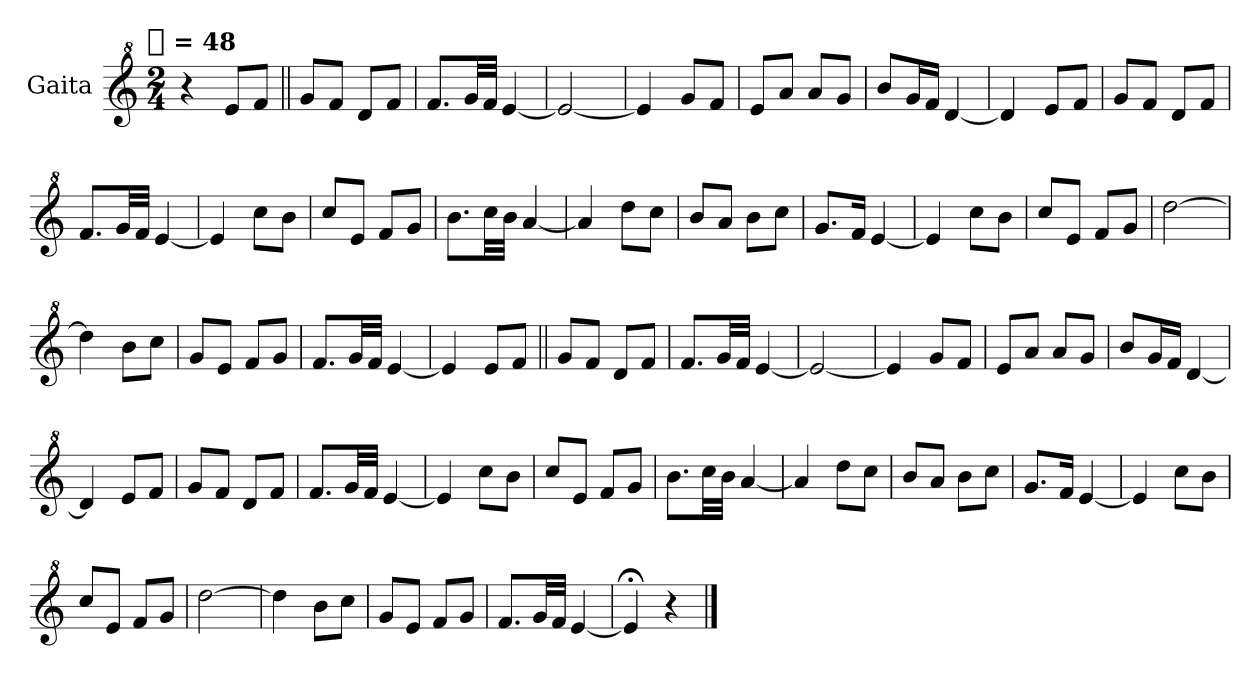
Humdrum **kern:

**kern
*part1
*staff1
*I"Gaita
*clefG^2
*k[]
!!LO:TX:omd:t=[quarter] = 48
*M2/4
*MM48
=1
4r
8eeL
8ffJ
=||
8ggL
8ffJ
8ddL
8ffJ
=
8.ffL
32ggLL
32ffJJJ
[4ee
=
2ee_
=
4ee]
8ggL
8ffJ
=
8eeL
8aaJ
8aaL
8ggJ
=
8bbL
16ggL
16ffJJ
[4dd
=
4dd]
8eeL
8ffJ
=
8ggL
8ffJ
8ddL
8ffJ
=
8.ffL
32ggLL
32ffJJJ
[4ee
=
4ee]
8cccL
8bbJ
=
8cccL
8eeJ
8ffL
8ggJ
=
8.bbL
32cccLL
32bbJJJ
[4aa
=
4aa]
8dddL
8cccJ
=
8bbL
8aaJ
8bbL
8cccJ
=
8.ggL
16ffJk
[4ee
=
4ee]
8cccL
8bbJ
=
8cccL
8eeJ
8ffL
8ggJ
=
[2ddd
=
4ddd]
8bbL
8cccJ
=
8ggL
8eeJ
8ffL
8ggJ
=
8.ffL
32ggLL
32ffJJJ
[4ee
=
4ee]
8eeL
8ffJ
=||
8ggL
8ffJ
8ddL
8ffJ
=
8.ffL
32ggLL
32ffJJJ
[4ee
=
2ee_
=
4ee]
8ggL
8ffJ
=
8eeL
8aaJ
8aaL
8ggJ
=
8bbL
16ggL
16ffJJ
[4dd
=
4dd]
8eeL
8ffJ
=
8ggL
8ffJ
8ddL
8ffJ
=
8.ffL
32ggLL
32ffJJJ
[4ee
=
4ee]
8cccL
8bbJ
=
8cccL
8eeJ
8ffL
8ggJ
=
8.bbL
32cccLL
32bbJJJ
[4aa
=
4aa]
8dddL
8cccJ
=
8bbL
8aaJ
8bbL
8cccJ
=
8.ggL
16ffJk
[4ee
=
4ee]
8cccL
8bbJ
=
8cccL
8eeJ
8ffL
8ggJ
=
[2ddd
=
4ddd]
8bbL
8cccJ
=
8ggL
8eeJ
8ffL
8ggJ
=
8.ffL
32ggLL
32ffJJJ
[4ee
=
4ee;<]
4r
==
*-
